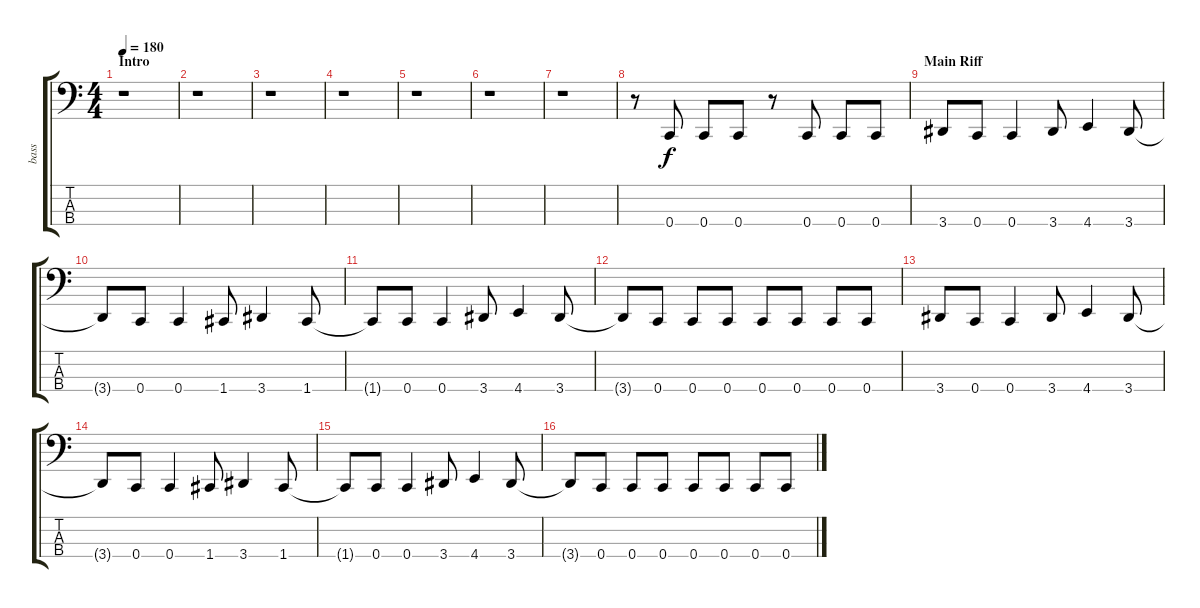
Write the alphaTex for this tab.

\track ("bass" "bass") {instrument electricbasspick}
\staff {score tabs}
\tuning (F2 C2 G1 C1) {hide}
\ts (4 4)
\section ("" "Intro")
\tempo 180
\clef f4
\ks c
r.1{dy f instrument electricbasspick} |
r.1 |
r.1 |
r.1 |
r.1 |
r.1 |
r.1 |
r.8 0.4.8 0.4.8 0.4.8 r.8 0.4.8 0.4.8 0.4.8 |
\section ("" "Main Riff")
3.4.8 0.4.8 0.4.4 3.4.8 4.4.4 3.4.8 |
3.4{t}.8 0.4.8 0.4.4 1.4.8 3.4.4 1.4.8 |
1.4{t}.8 0.4.8 0.4.4 3.4.8 4.4.4 3.4.8 |
3.4{t}.8 0.4.8 0.4.8 0.4.8 0.4.8 0.4.8 0.4.8 0.4.8 |
3.4.8 0.4.8 0.4.4 3.4.8 4.4.4 3.4.8 |
3.4{t}.8 0.4.8 0.4.4 1.4.8 3.4.4 1.4.8 |
1.4{t}.8 0.4.8 0.4.4 3.4.8 4.4.4 3.4.8 |
3.4{t}.8 0.4.8 0.4.8 0.4.8 0.4.8 0.4.8 0.4.8 0.4.8
